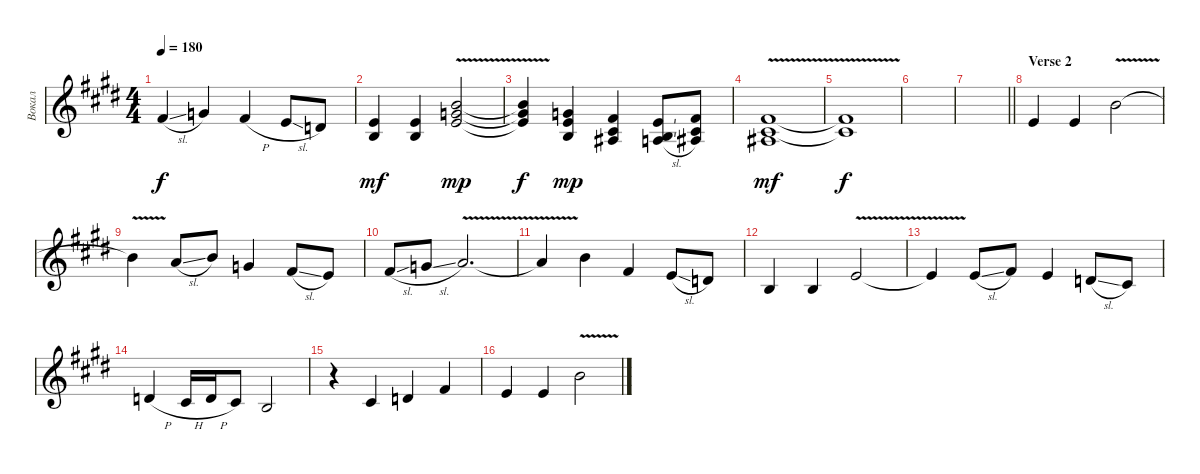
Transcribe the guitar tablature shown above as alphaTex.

\track ("Вокал" "Вокал") {instrument trumpet}
\staff {score}
\tuning (E4 B3 G3 D3 A2 E2) {hide}
\ts (4 4)
\tempo 180
\clef g2
\ks c#minor
7.2{sl t}.4{dy f} 8.2.4 7.2{h}.4 5.2{sl}.8 3.2.8 |
(5.2 4.3).4{dy mf} (5.2 4.3).4 (7.1{v} 8.2 9.3).2{dy mp} |
(7.1{t} 8.2{t} 9.3{t}).4{dy f} (3.1 5.2 4.3).4{dy mp} (2.1 2.2 3.3).4 (0.1{sl} 0.2{sl} 2.3{h}).8 (2.1 2.2 3.3).8 |
(2.1{v} 2.2 3.3{v}).1{dy mf} |
(2.1{t} 2.2{t}).1{dy f} |
|
\barLineRight lightlight
|
\section ("" "Verse 2")
5.2.4 5.2.4 7.1{v}.2 |
7.1{t}.4 5.1{sl}.8 7.1.8 8.2.4 7.2{sl}.8 5.2.8 |
7.2{sl}.8 8.2{sl}.8 10.2{v}.2{d} |
10.2{t}.4 7.1.4 7.2.4 5.2{sl}.8 3.2.8 |
0.2.4 0.2.4 5.2{v}.2 |
5.2{t}.4 5.2{sl}.8 7.2.8 5.2.4 3.2{sl}.8 2.2.8 |
3.2{h}.4 2.2{h}.16 3.2{h}.16 2.2.8 0.2.2 |
r.4 2.2.4 3.2.4 7.2.4 |
5.2.4 5.2.4 7.1{v}.2
